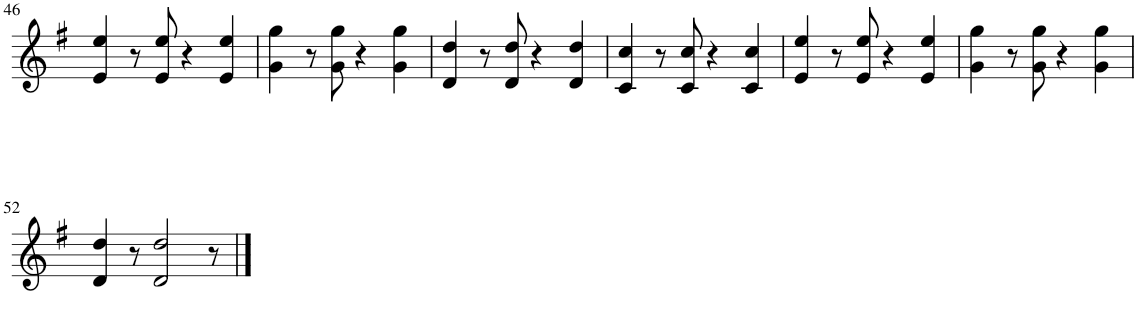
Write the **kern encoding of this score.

**kern
*part1
*staff1
*I"Metalófono
*I'Met.
!!LO:PB:g=z
*clefG2
*k[f#]
*M4/4
=46
4e/ 4ee/
8r
8e/ 8ee/
4r
4e/ 4ee/
=47
4g\ 4gg\
8r
8g\ 8gg\
4r
4g\ 4gg\
=48
4d/ 4dd/
8r
8d/ 8dd/
4r
4d/ 4dd/
=49
4c/ 4cc/
8r
8c/ 8cc/
4r
4c/ 4cc/
=50
4e/ 4ee/
8r
8e/ 8ee/
4r
4e/ 4ee/
=51
4g\ 4gg\
8r
8g\ 8gg\
4r
4g\ 4gg\
!!LO:LB:g=z
=52
4d/ 4dd/
8r
2d/ 2dd/
8r
==
*-
